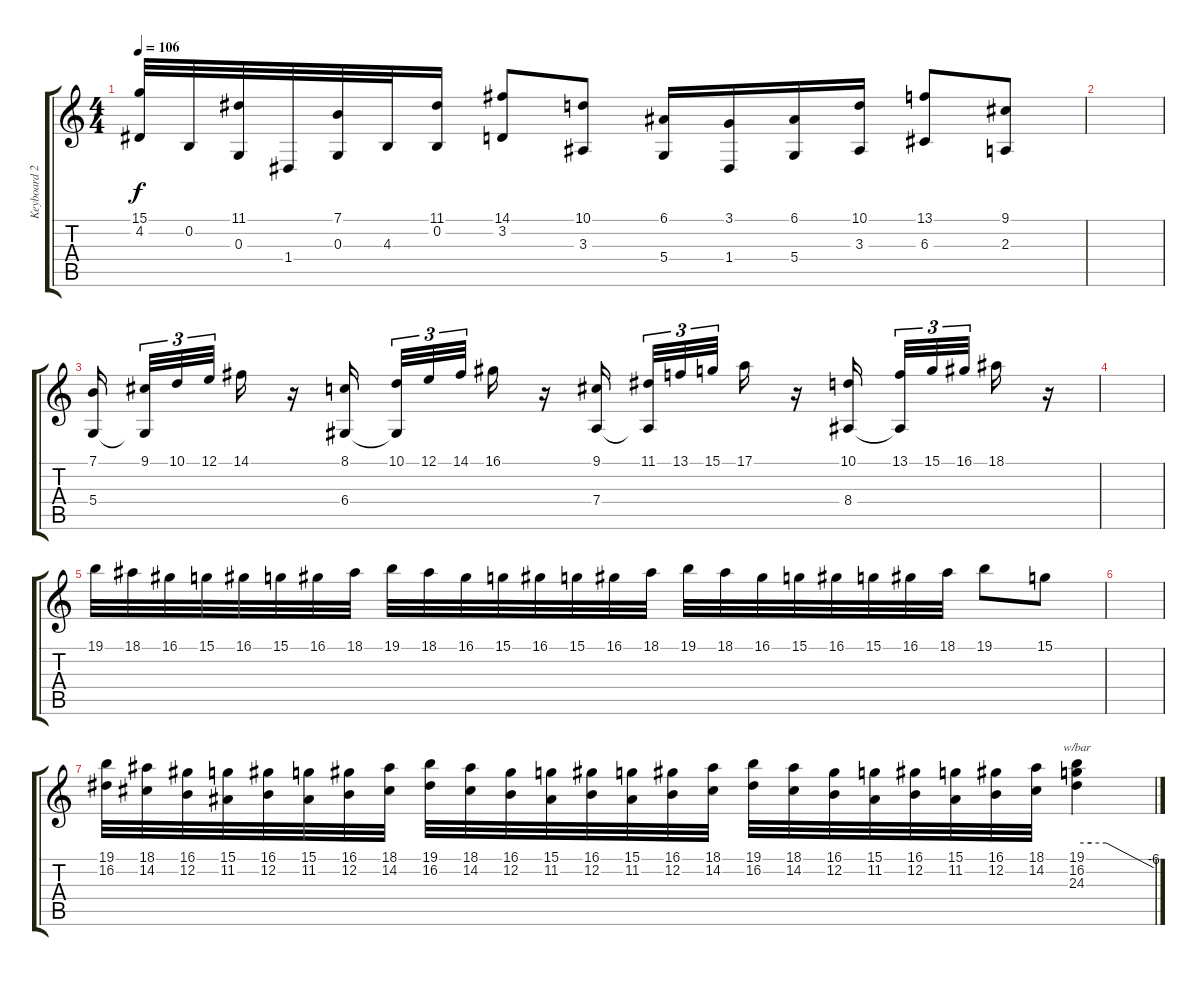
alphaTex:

\track ("Keyboard 2" "Keyboard 2") {instrument drawbarorgan}
\staff {score tabs}
\tuning (E4 B3 G3 D3 A2 E2) {hide}
\ts (4 4)
\tempo 106
\clef g2
\ks c
(15.1 4.2).32{dy f} 0.2.32 (11.1 0.3).32 1.4.32 (7.1 0.3).32 4.3.32 (11.1 0.2).16 (14.1 3.2).8 (10.1 3.3).8 (6.1 5.4).16 (3.1 1.4).16 (6.1 5.4).16 (10.1 3.3).16 (13.1 6.3).8 (9.1 2.3).8 |
|
(7.1 5.4).16{beam splitsecondary} (9.1 5.4{t}).32{tu (3 2)} 10.1.32{tu (3 2)} 12.1.32{tu (3 2) beam splitsecondary} 14.1.16 r.16 (8.1 6.4).16{beam splitsecondary} (10.1 6.4{t}).32{tu (3 2)} 12.1.32{tu (3 2)} 14.1.32{tu (3 2) beam splitsecondary} 16.1.16 r.16 (9.1 7.4).16{beam splitsecondary} (11.1 7.4{t}).32{tu (3 2)} 13.1.32{tu (3 2)} 15.1.32{tu (3 2) beam splitsecondary} 17.1.16 r.16 (10.1 8.4).16{beam splitsecondary} (13.1 8.4{t}).32{tu (3 2)} 15.1.32{tu (3 2)} 16.1.32{tu (3 2) beam splitsecondary} 18.1.16 r.16 |
|
19.1.32 18.1.32 16.1.32 15.1.32 16.1.32 15.1.32 16.1.32 18.1.32 19.1.32 18.1.32 16.1.32 15.1.32 16.1.32 15.1.32 16.1.32 18.1.32 19.1.32 18.1.32 16.1.32 15.1.32 16.1.32 15.1.32 16.1.32 18.1.32 19.1.8 15.1.8 |
|
(19.1 16.2).32 (18.1 14.2).32 (16.1 12.2).32 (15.1 11.2).32 (16.1 12.2).32 (15.1 11.2).32 (16.1 12.2).32 (18.1 14.2).32 (19.1 16.2).32 (18.1 14.2).32 (16.1 12.2).32 (15.1 11.2).32 (16.1 12.2).32 (15.1 11.2).32 (16.1 12.2).32 (18.1 14.2).32 (19.1 16.2).32 (18.1 14.2).32 (16.1 12.2).32 (15.1 11.2).32 (16.1 12.2).32 (15.1 11.2).32 (16.1 12.2).32 (18.1 14.2).32 (19.1 16.2 24.3).4{tbe (custom default 0 0 11 0 23 0 60 -24)}
